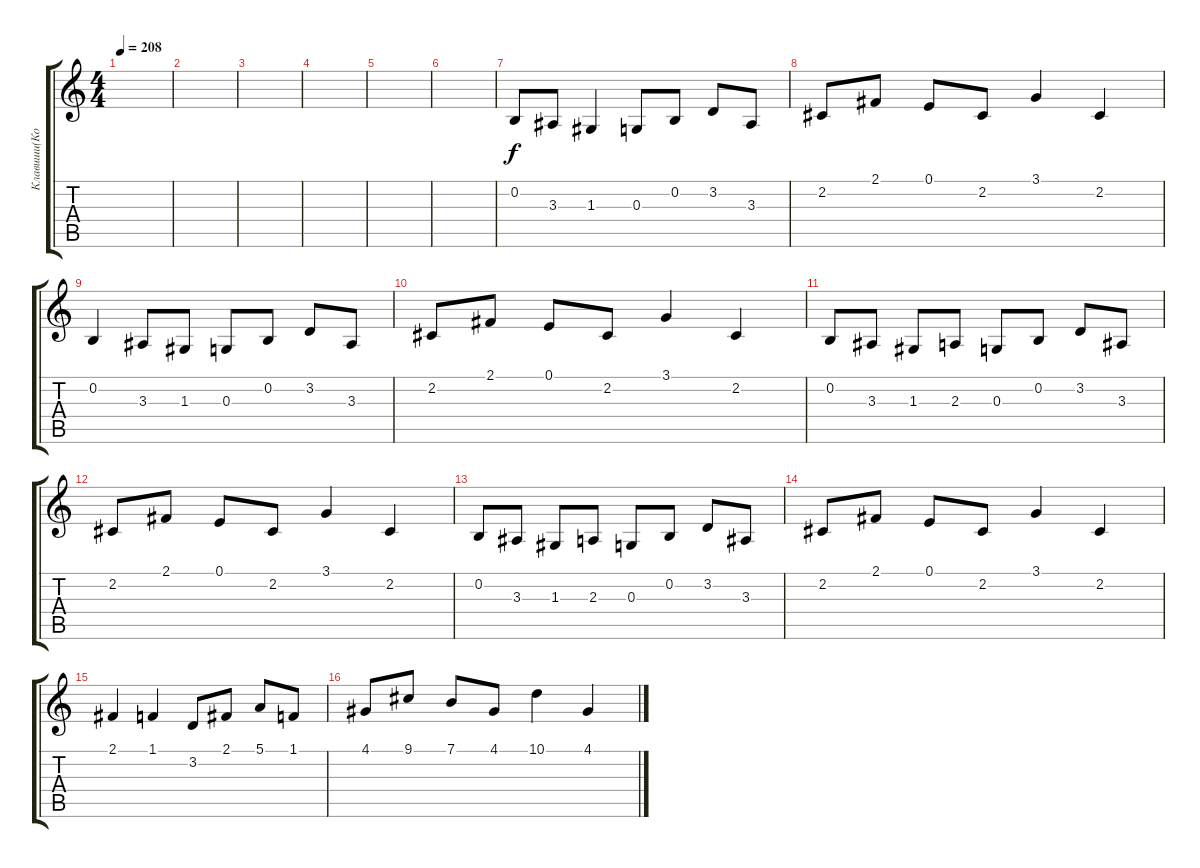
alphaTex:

\track ("Клавиши(Комаров)" "Клавиши(Ко") {instrument lead8bassandlead}
\staff {score tabs}
\tuning (E4 B3 G3 D3 A2 E2) {hide}
\ts (4 4)
\tempo 208
\clef g2
\ks c
|
|
|
|
|
|
0.2.8 3.3.8 1.3.4 0.3.8 0.2.8 3.2.8 3.3.8 |
2.2.8 2.1.8 0.1.8 2.2.8 3.1.4 2.2.4 |
0.2.4 3.3.8 1.3.8 0.3.8 0.2.8 3.2.8 3.3.8 |
2.2.8 2.1.8 0.1.8 2.2.8 3.1.4 2.2.4 |
0.2.8 3.3.8 1.3.8 2.3.8 0.3.8 0.2.8 3.2.8 3.3.8 |
2.2.8 2.1.8 0.1.8 2.2.8 3.1.4 2.2.4 |
0.2.8 3.3.8 1.3.8 2.3.8 0.3.8 0.2.8 3.2.8 3.3.8 |
2.2.8 2.1.8 0.1.8 2.2.8 3.1.4 2.2.4 |
2.1.4 1.1.4 3.2.8 2.1.8 5.1.8 1.1.8 |
4.1.8 9.1.8 7.1.8 4.1.8 10.1.4 4.1.4
